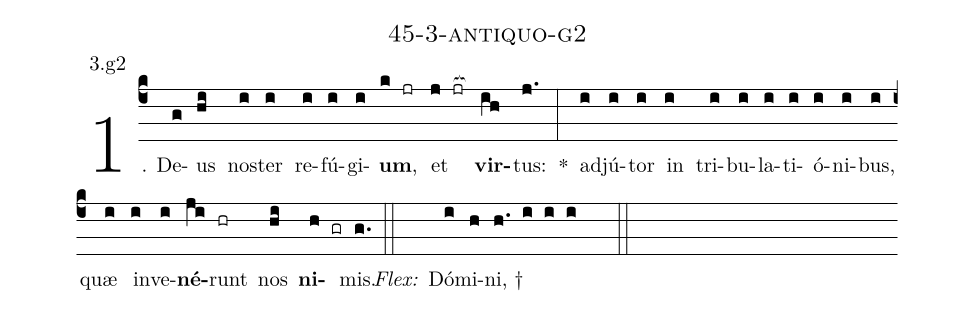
name: 45-3-antiquo-g2;
annotation: 3.g2;
%%
(c4)1. De(g)us(hi) nos(i)ter(i) re(i)fú(i)gi(i)<b>um</b>,(k jr) et(j jr[ocb:1{]) <b>vir</b>(ih[ocb:0}])tus:(j.) *(:) ad(i)jú(i)tor(i) in(i) tri(i)bu(i)la(i)ti(i)ó(i)ni(i)bus,(i) quæ(i) in(i)ve(i)<b>né</b>(ji)runt(hr) nos(hi) <b>ni</b>(h gr)mis.(g.) (::)
<i>Flex:</i>()  Dó(i)mi(h)ni, †(h. i i i  ::)
